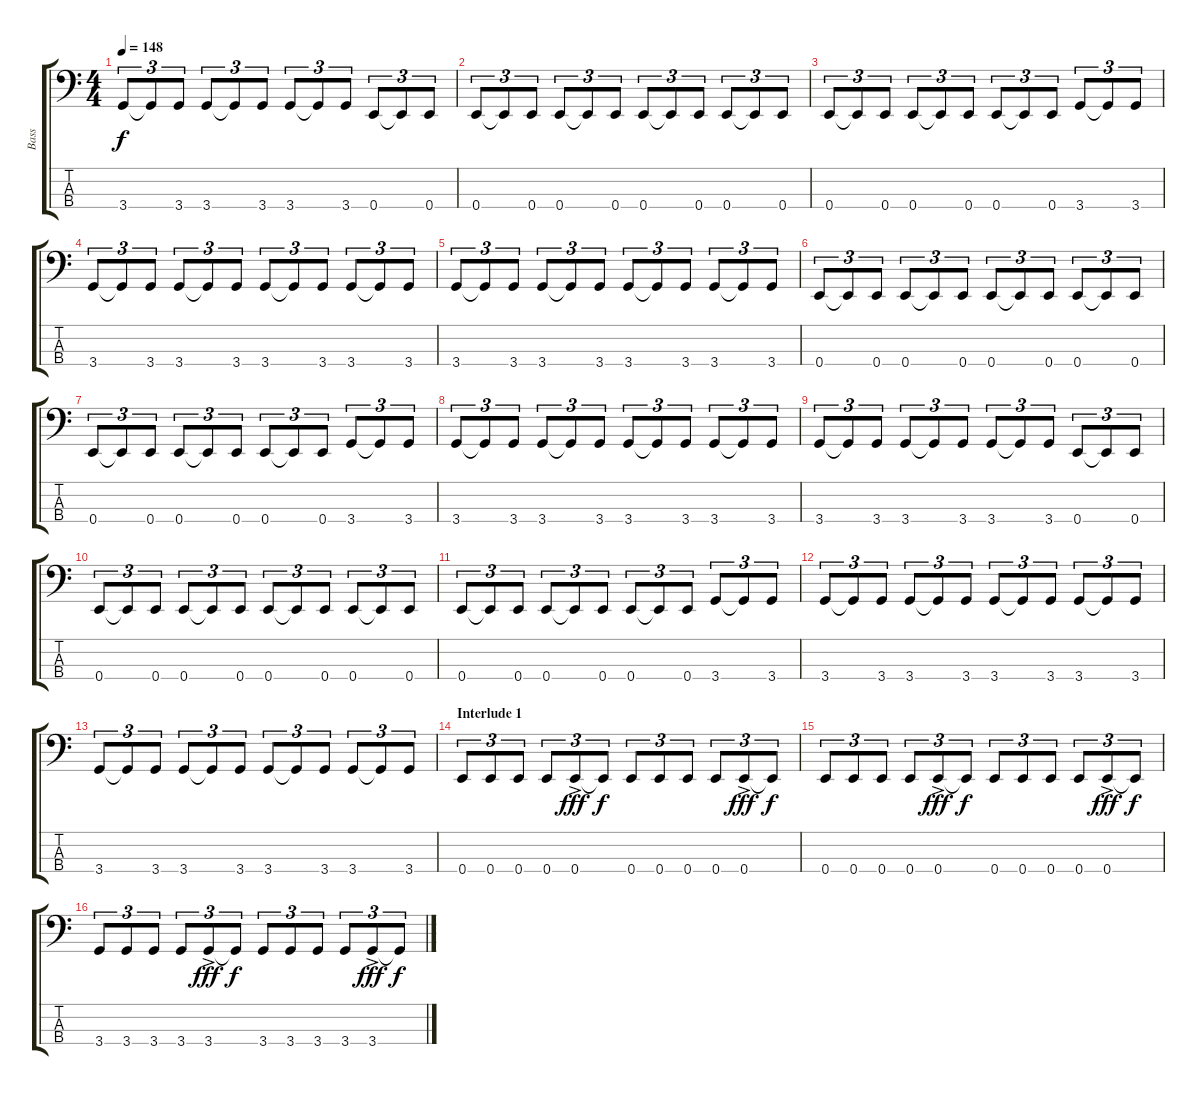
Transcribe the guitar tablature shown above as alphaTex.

\track ("Bass" "Bass") {instrument electricbassfinger}
\staff {score tabs}
\tuning (G2 D2 A1 E1) {hide}
\ts (4 4)
\tempo 148
\clef f4
\ks c
3.4.8{tu (3 2) dy f} 3.4{t}.8{tu (3 2)} 3.4.8{tu (3 2)} 3.4.8{tu (3 2)} 3.4{t}.8{tu (3 2)} 3.4.8{tu (3 2)} 3.4.8{tu (3 2)} 3.4{t}.8{tu (3 2)} 3.4.8{tu (3 2)} 0.4.8{tu (3 2)} 0.4{t}.8{tu (3 2)} 0.4.8{tu (3 2)} |
0.4.8{tu (3 2)} 0.4{t}.8{tu (3 2)} 0.4.8{tu (3 2)} 0.4.8{tu (3 2)} 0.4{t}.8{tu (3 2)} 0.4.8{tu (3 2)} 0.4.8{tu (3 2)} 0.4{t}.8{tu (3 2)} 0.4.8{tu (3 2)} 0.4.8{tu (3 2)} 0.4{t}.8{tu (3 2)} 0.4.8{tu (3 2)} |
0.4.8{tu (3 2)} 0.4{t}.8{tu (3 2)} 0.4.8{tu (3 2)} 0.4.8{tu (3 2)} 0.4{t}.8{tu (3 2)} 0.4.8{tu (3 2)} 0.4.8{tu (3 2)} 0.4{t}.8{tu (3 2)} 0.4.8{tu (3 2)} 3.4.8{tu (3 2)} 3.4{t}.8{tu (3 2)} 3.4.8{tu (3 2)} |
3.4.8{tu (3 2)} 3.4{t}.8{tu (3 2)} 3.4.8{tu (3 2)} 3.4.8{tu (3 2)} 3.4{t}.8{tu (3 2)} 3.4.8{tu (3 2)} 3.4.8{tu (3 2)} 3.4{t}.8{tu (3 2)} 3.4.8{tu (3 2)} 3.4.8{tu (3 2)} 3.4{t}.8{tu (3 2)} 3.4.8{tu (3 2)} |
3.4.8{tu (3 2)} 3.4{t}.8{tu (3 2)} 3.4.8{tu (3 2)} 3.4.8{tu (3 2)} 3.4{t}.8{tu (3 2)} 3.4.8{tu (3 2)} 3.4.8{tu (3 2)} 3.4{t}.8{tu (3 2)} 3.4.8{tu (3 2)} 3.4.8{tu (3 2)} 3.4{t}.8{tu (3 2)} 3.4.8{tu (3 2)} |
0.4.8{tu (3 2)} 0.4{t}.8{tu (3 2)} 0.4.8{tu (3 2)} 0.4.8{tu (3 2)} 0.4{t}.8{tu (3 2)} 0.4.8{tu (3 2)} 0.4.8{tu (3 2)} 0.4{t}.8{tu (3 2)} 0.4.8{tu (3 2)} 0.4.8{tu (3 2)} 0.4{t}.8{tu (3 2)} 0.4.8{tu (3 2)} |
0.4.8{tu (3 2)} 0.4{t}.8{tu (3 2)} 0.4.8{tu (3 2)} 0.4.8{tu (3 2)} 0.4{t}.8{tu (3 2)} 0.4.8{tu (3 2)} 0.4.8{tu (3 2)} 0.4{t}.8{tu (3 2)} 0.4.8{tu (3 2)} 3.4.8{tu (3 2)} 3.4{t}.8{tu (3 2)} 3.4.8{tu (3 2)} |
3.4.8{tu (3 2)} 3.4{t}.8{tu (3 2)} 3.4.8{tu (3 2)} 3.4.8{tu (3 2)} 3.4{t}.8{tu (3 2)} 3.4.8{tu (3 2)} 3.4.8{tu (3 2)} 3.4{t}.8{tu (3 2)} 3.4.8{tu (3 2)} 3.4.8{tu (3 2)} 3.4{t}.8{tu (3 2)} 3.4.8{tu (3 2)} |
3.4.8{tu (3 2)} 3.4{t}.8{tu (3 2)} 3.4.8{tu (3 2)} 3.4.8{tu (3 2)} 3.4{t}.8{tu (3 2)} 3.4.8{tu (3 2)} 3.4.8{tu (3 2)} 3.4{t}.8{tu (3 2)} 3.4.8{tu (3 2)} 0.4.8{tu (3 2)} 0.4{t}.8{tu (3 2)} 0.4.8{tu (3 2)} |
0.4.8{tu (3 2)} 0.4{t}.8{tu (3 2)} 0.4.8{tu (3 2)} 0.4.8{tu (3 2)} 0.4{t}.8{tu (3 2)} 0.4.8{tu (3 2)} 0.4.8{tu (3 2)} 0.4{t}.8{tu (3 2)} 0.4.8{tu (3 2)} 0.4.8{tu (3 2)} 0.4{t}.8{tu (3 2)} 0.4.8{tu (3 2)} |
0.4.8{tu (3 2)} 0.4{t}.8{tu (3 2)} 0.4.8{tu (3 2)} 0.4.8{tu (3 2)} 0.4{t}.8{tu (3 2)} 0.4.8{tu (3 2)} 0.4.8{tu (3 2)} 0.4{t}.8{tu (3 2)} 0.4.8{tu (3 2)} 3.4.8{tu (3 2)} 3.4{t}.8{tu (3 2)} 3.4.8{tu (3 2)} |
3.4.8{tu (3 2)} 3.4{t}.8{tu (3 2)} 3.4.8{tu (3 2)} 3.4.8{tu (3 2)} 3.4{t}.8{tu (3 2)} 3.4.8{tu (3 2)} 3.4.8{tu (3 2)} 3.4{t}.8{tu (3 2)} 3.4.8{tu (3 2)} 3.4.8{tu (3 2)} 3.4{t}.8{tu (3 2)} 3.4.8{tu (3 2)} |
3.4.8{tu (3 2)} 3.4{t}.8{tu (3 2)} 3.4.8{tu (3 2)} 3.4.8{tu (3 2)} 3.4{t}.8{tu (3 2)} 3.4.8{tu (3 2)} 3.4.8{tu (3 2)} 3.4{t}.8{tu (3 2)} 3.4.8{tu (3 2)} 3.4.8{tu (3 2)} 3.4{t}.8{tu (3 2)} 3.4.8{tu (3 2)} |
\section ("" "Interlude 1")
0.4.8{tu (3 2)} 0.4.8{tu (3 2)} 0.4.8{tu (3 2)} 0.4.8{tu (3 2)} 0.4{ac}.8{tu (3 2) dy fff} 0.4{t}.8{tu (3 2) dy f} 0.4.8{tu (3 2)} 0.4.8{tu (3 2)} 0.4.8{tu (3 2)} 0.4.8{tu (3 2)} 0.4{ac}.8{tu (3 2) dy fff} 0.4{t}.8{tu (3 2) dy f} |
0.4.8{tu (3 2)} 0.4.8{tu (3 2)} 0.4.8{tu (3 2)} 0.4.8{tu (3 2)} 0.4{ac}.8{tu (3 2) dy fff} 0.4{t}.8{tu (3 2) dy f} 0.4.8{tu (3 2)} 0.4.8{tu (3 2)} 0.4.8{tu (3 2)} 0.4.8{tu (3 2)} 0.4{ac}.8{tu (3 2) dy fff} 0.4{t}.8{tu (3 2) dy f} |
3.4.8{tu (3 2)} 3.4.8{tu (3 2)} 3.4.8{tu (3 2)} 3.4.8{tu (3 2)} 3.4{ac}.8{tu (3 2) dy fff} 3.4{t}.8{tu (3 2) dy f} 3.4.8{tu (3 2)} 3.4.8{tu (3 2)} 3.4.8{tu (3 2)} 3.4.8{tu (3 2)} 3.4{ac}.8{tu (3 2) dy fff} 3.4{t}.8{tu (3 2) dy f}
